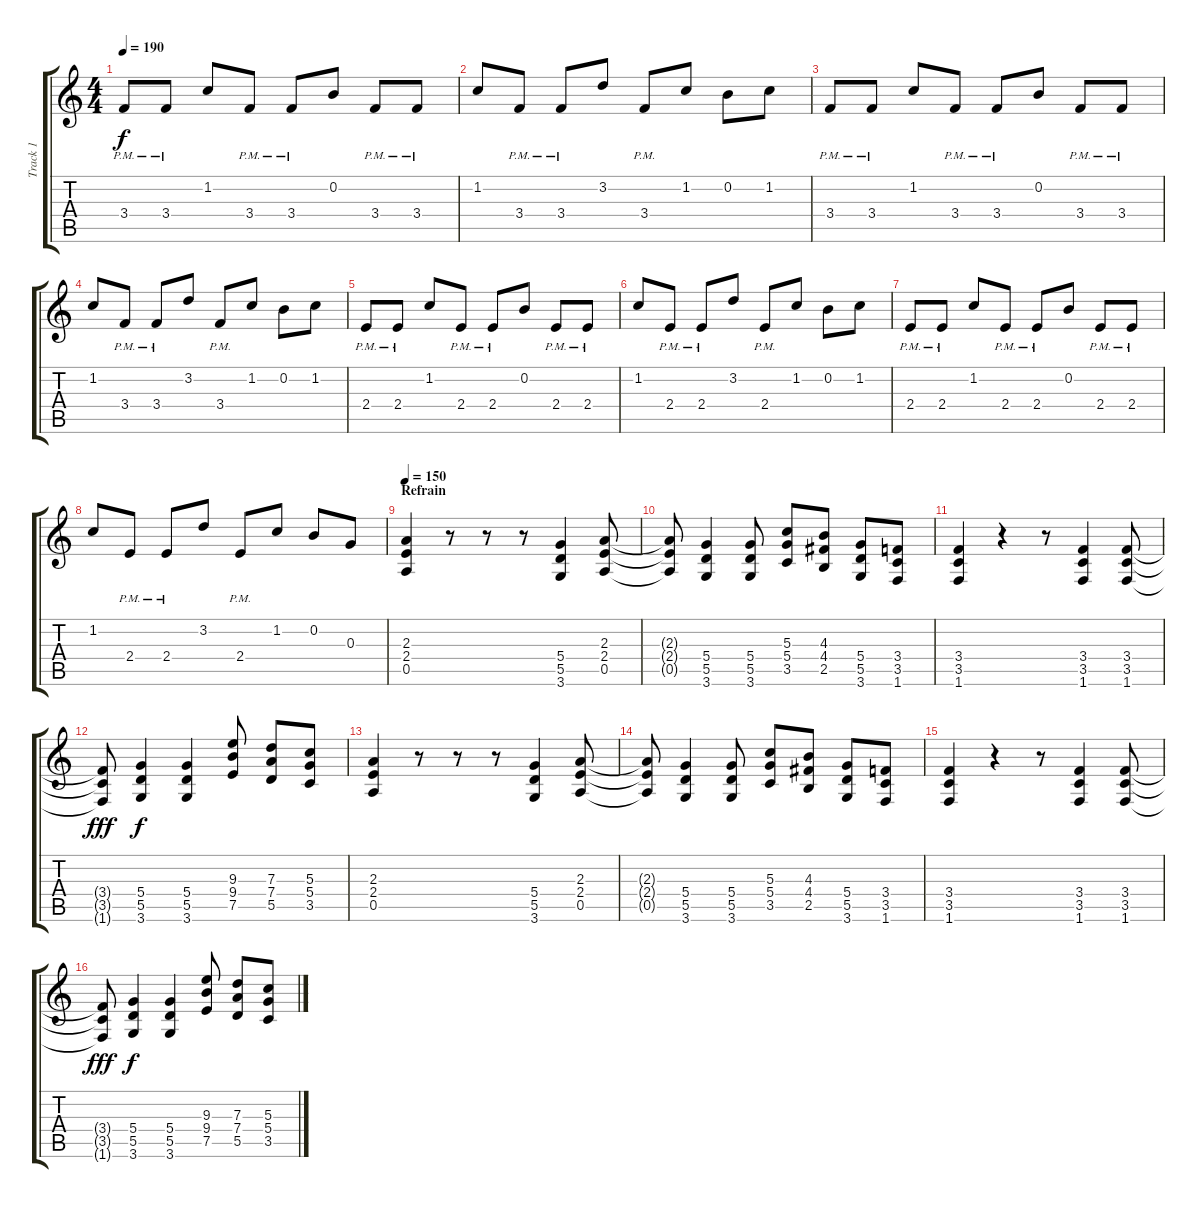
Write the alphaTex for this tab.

\track ("Track 1" "Track 1") {instrument distortionguitar}
\staff {score tabs}
\tuning (E4 B3 G3 D3 A2 E2) {hide}
\ts (4 4)
\tempo 190
\clef g2
\ks c
3.4{pm}.8{dy f} 3.4{pm}.8 1.2.8 3.4{pm}.8 3.4{pm}.8 0.2.8 3.4{pm}.8 3.4{pm}.8 |
1.2.8 3.4{pm}.8 3.4{pm}.8 3.2.8 3.4{pm}.8 1.2.8 0.2.8 1.2.8 |
3.4{pm}.8 3.4{pm}.8 1.2.8 3.4{pm}.8 3.4{pm}.8 0.2.8 3.4{pm}.8 3.4{pm}.8 |
1.2.8 3.4{pm}.8 3.4{pm}.8 3.2.8 3.4{pm}.8 1.2.8 0.2.8 1.2.8 |
2.4{pm}.8 2.4{pm}.8 1.2.8 2.4{pm}.8 2.4{pm}.8 0.2.8 2.4{pm}.8 2.4{pm}.8 |
1.2.8 2.4{pm}.8 2.4{pm}.8 3.2.8 2.4{pm}.8 1.2.8 0.2.8 1.2.8 |
2.4{pm}.8 2.4{pm}.8 1.2.8 2.4{pm}.8 2.4{pm}.8 0.2.8 2.4{pm}.8 2.4{pm}.8 |
1.2.8 2.4{pm}.8 2.4{pm}.8 3.2.8 2.4{pm}.8 1.2.8 0.2.8 0.3.8 |
\section ("" "Refrain")
\tempo 150
(2.3 2.4 0.5).4 r.8 r.8 r.8 (5.4 5.5 3.6).4 (2.3 2.4 0.5).8 |
(2.3{t} 2.4{t} 0.5{t}).8 (5.4 5.5 3.6).4 (5.4 5.5 3.6).8 (5.3 5.4 3.5).8 (4.3 4.4 2.5).8 (5.4 5.5 3.6).8 (3.4 3.5 1.6).8 |
(3.4 3.5 1.6).4 r.4 r.8 (3.4 3.5 1.6).4 (3.4 3.5 1.6).8 |
(3.4{t} 3.5{t} 1.6{t}).8{dy fff} (5.4 5.5 3.6).4{dy f} (5.4 5.5 3.6).4 (9.3 9.4 7.5).8 (7.3 7.4 5.5).8 (5.3 5.4 3.5).8 |
(2.3 2.4 0.5).4 r.8 r.8 r.8 (5.4 5.5 3.6).4 (2.3 2.4 0.5).8 |
(2.3{t} 2.4{t} 0.5{t}).8 (5.4 5.5 3.6).4 (5.4 5.5 3.6).8 (5.3 5.4 3.5).8 (4.3 4.4 2.5).8 (5.4 5.5 3.6).8 (3.4 3.5 1.6).8 |
(3.4 3.5 1.6).4 r.4 r.8 (3.4 3.5 1.6).4 (3.4 3.5 1.6).8 |
(3.4{t} 3.5{t} 1.6{t}).8{dy fff} (5.4 5.5 3.6).4{dy f} (5.4 5.5 3.6).4 (9.3 9.4 7.5).8 (7.3 7.4 5.5).8 (5.3 5.4 3.5).8
